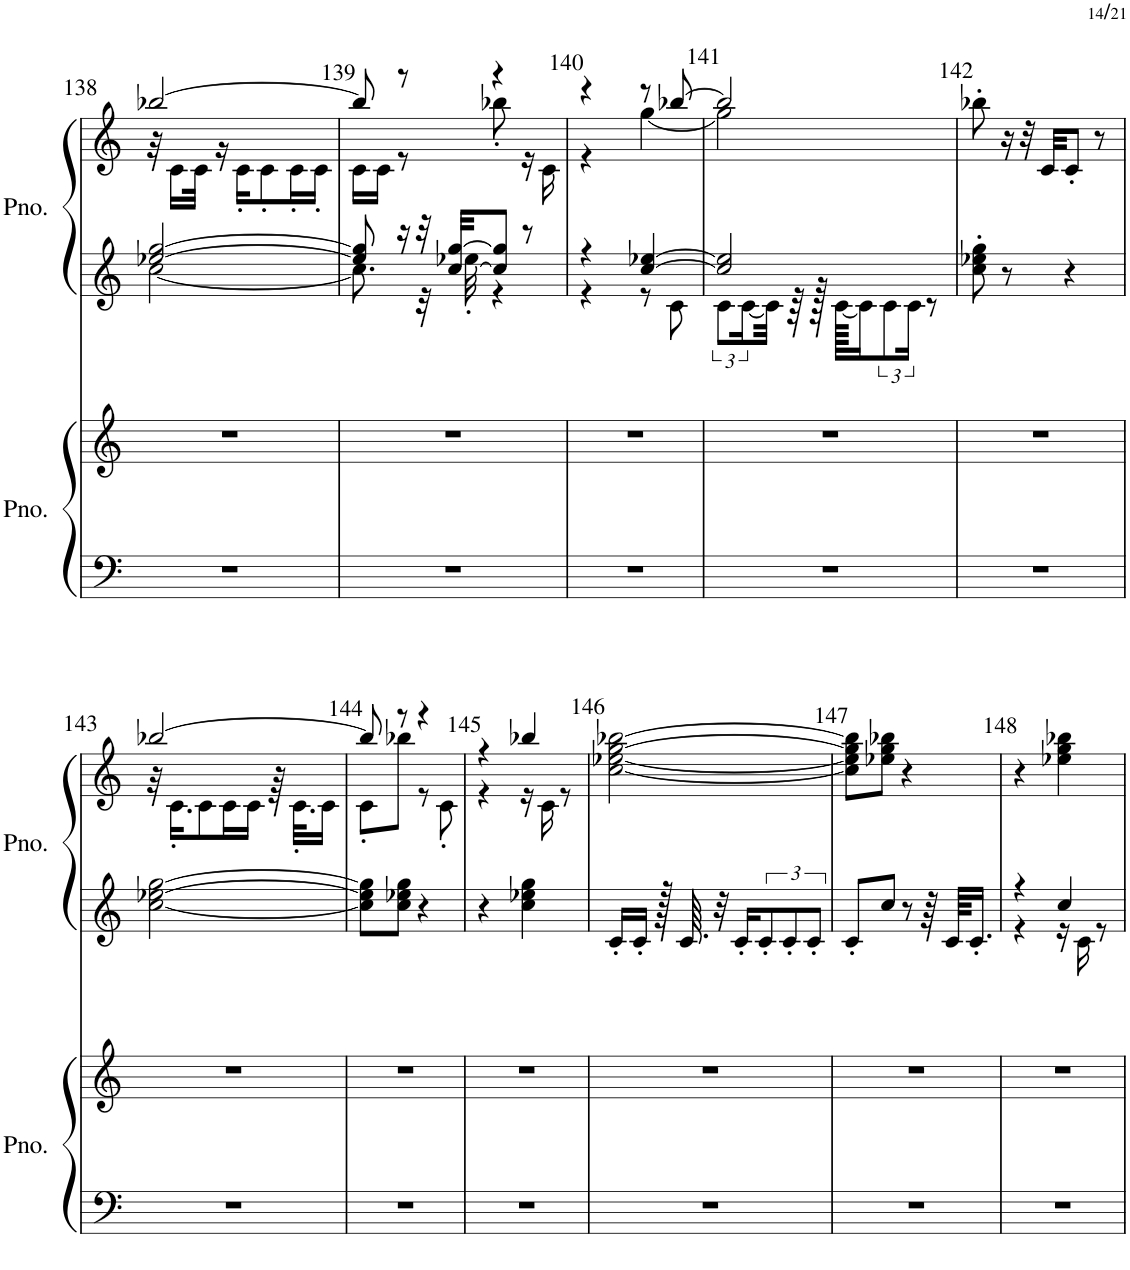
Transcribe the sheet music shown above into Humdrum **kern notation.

**kern	**kern	**kern	**kern
*part2	*part2	*part1	*part1
*staff4	*staff3	*staff2	*staff1
*I"ピアノ	*	*I"ピアノ	*
!!LO:PB:g=z
*clefF4	*clefG2	*clefG2	*clefG2
*k[]	*k[]	*k[]	*k[]
*M4/8	*M4/8	*M4/8	*M4/8
=138	=138	=138	=138
*	*	*^	*^
2r	2r	[2ee-X/ [2gg/	[2cc\	[2bb-X/	32r
.	.	.	.	.	16c\LL
.	.	.	.	.	32c\JJk
.	.	.	.	.	16r
.	.	.	.	.	16c'\KL
.	.	.	.	.	8c'\
.	.	.	.	.	16c'\L
.	.	.	.	.	16c'\JJ
=139	=139	=139	=139	=139	=139
2r	2r	8ee-/] 8gg/]	8.cc\]	8bb-/]	16c\LL
.	.	.	.	.	16c\JJ
.	.	16r	.	8r	8r
.	.	32r	32r	.	.
.	.	[32cc/ [32gg/KKL	32ee-X'\	.	.
.	.	8cc/] 8gg/]J	4r	4r	8bb-X'\
.	.	8r	.	.	16r
.	.	.	.	.	16c\
=140	=140	=140	=140	=140	=140
2r	2r	4r	4r	4r	4r
.	.	[4cc/ [4ee-X/	8r	8r	[4gg\
.	.	.	8c\	[8bb-X/	.
=141	=141	=141	=141	=141	=141
2r	2r	2cc/] 2ee-/]	12c\L	2bb-/]	2gg\]
.	.	.	[24c\L	.	.
.	.	.	32c\JJk]	.	.
.	.	.	64r	.	.
.	.	.	128r	.	.
.	.	.	[128c\KKKLL	.	.
.	.	.	16c\J]	.	.
.	.	.	12c\	.	.
.	.	.	24c\Jk	.	.
.	.	.	8r	.	.
*	*	*v	*v	*	*
*	*	*	*v	*v
=142	=142	=142	=142
2r	2r	8cc\' 8ee-X\' 8gg\'	8bb-X'\
.	.	8r	16r
.	.	.	32r
.	.	.	32c/KKL
.	.	4r	8c'/J
.	.	.	8r
!!LO:LB:g=z
=143	=143	=143	=143
*	*	*	*^
2r	2r	[2cc\ [2ee-X\ [2gg\	[2bb-X/	32r
.	.	.	.	16.c'\KL
.	.	.	.	8c\
.	.	.	.	16c\L
.	.	.	.	16c\JJ
.	.	.	.	64r
.	.	.	.	32.c'\KLL
.	.	.	.	16c\JJ
=144	=144	=144	=144	=144
2r	2r	8cc\] 8ee-\] 8gg\]L	8bb-/]	8c'\L
.	.	8cc\ 8ee-X\ 8gg\J	8r	8bb-X\J
.	.	4r	4r	8r
.	.	.	.	8c'\
=145	=145	=145	=145	=145
2r	2r	4r	4r	4r
.	.	4cc\ 4ee-X\ 4gg\	4bb-X/	16r
.	.	.	.	16c\
.	.	.	.	8r
*	*	*	*v	*v
=146	=146	=146	=146
2r	2r	16c'/LL	[2cc\ [2ee-X\ [2gg\ [2bb-X\
.	.	16c'/JJ	.
.	.	128r	.
.	.	64.c/	.
.	.	32r	.
.	.	16c'/KL	.
.	.	12c'/	.
.	.	12c'/	.
.	.	12c'/J	.
=147	=147	=147	=147
2r	2r	8c'/L	8cc\] 8ee-\] 8gg\] 8bb-\]L
.	.	8cc/J	8ee-X\ 8gg\ 8bb-X\J
.	.	8r	4r
.	.	64r	.
.	.	64c/KKLL	.
.	.	16.c'/JJ	.
=148	=148	=148	=148
*	*	*^	*
2r	2r	4r	4r	4r
.	.	4cc/	16r	4ee-X\ 4gg\ 4bb-X\
.	.	.	16c\	.
.	.	.	8r	.
*	*	*v	*v	*
=	=	=	=
*-	*-	*-	*-
